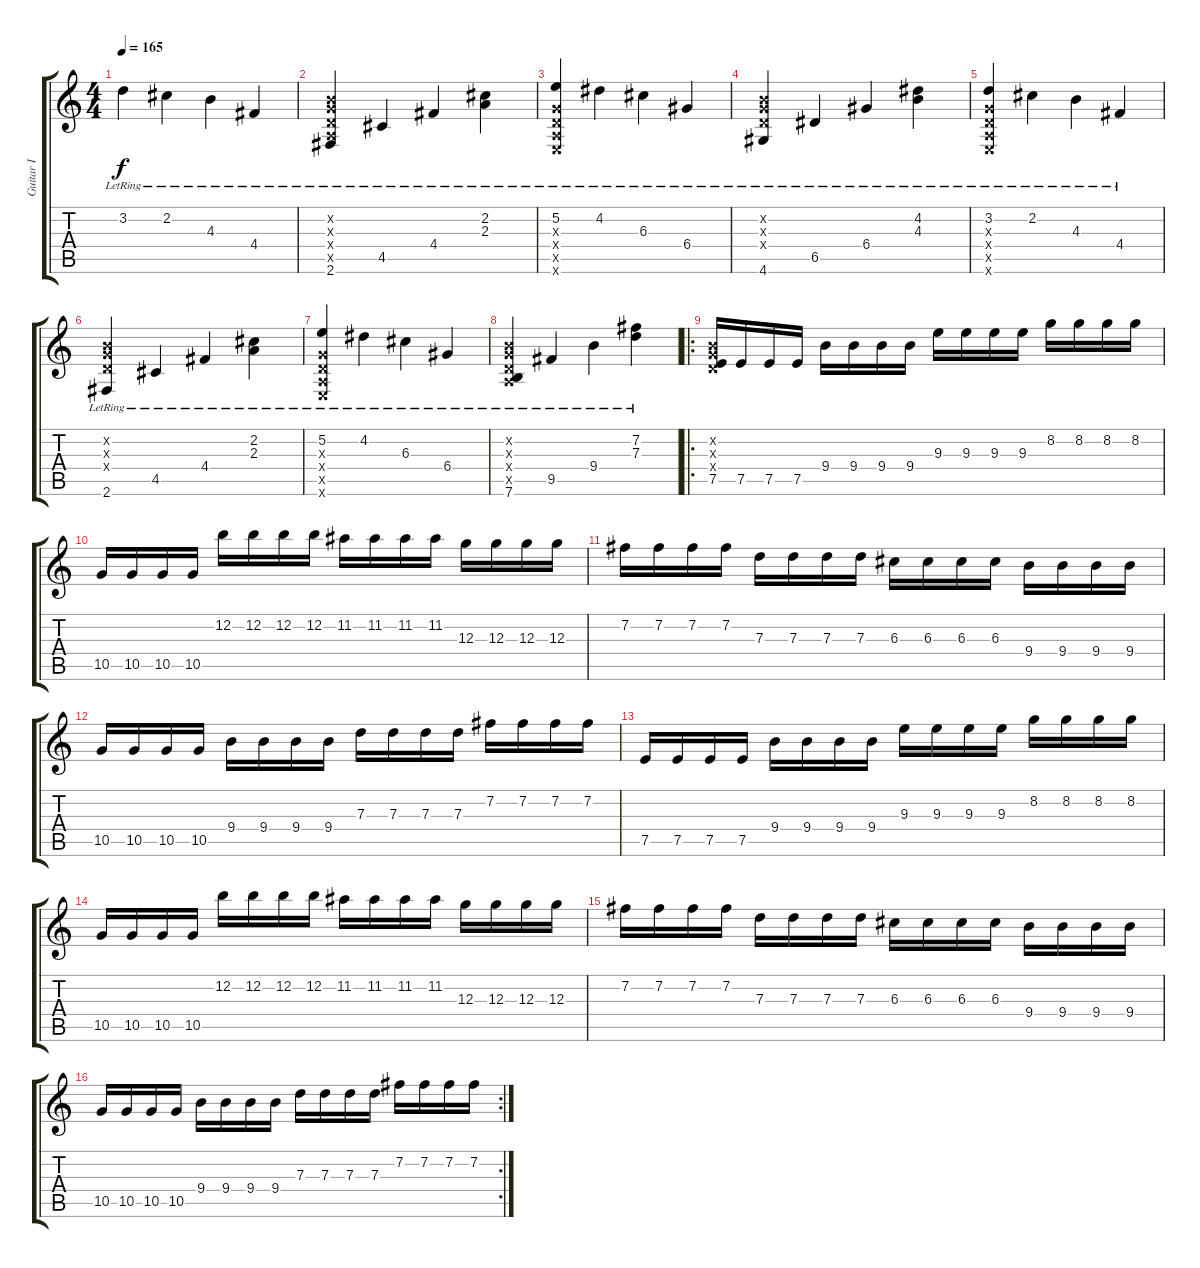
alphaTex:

\track ("Guitar I" "Guitar I") {instrument distortionguitar}
\staff {score tabs}
\tuning (E4 B3 G3 D3 A2 E2) {hide}
\ts (4 4)
\tempo 165
\clef g2
\ks c
3.2{lr}.4{dy f} 2.2{lr}.4 4.3{lr}.4 4.4{lr}.4 |
(0.2{x} 0.3{x} 0.4{x} 0.5{x} 2.6{lr}).4 4.5{lr}.4 4.4{lr}.4 (2.2{lr} 2.3{lr}).4 |
(5.2{lr} 0.3{x} 0.4{x} 0.5{x} 0.6{x}).4 4.2{lr}.4 6.3{lr}.4 6.4{lr}.4 |
(0.2{x} 0.3{x} 0.4{x} 4.6{lr}).4 6.5{lr}.4 6.4{lr}.4 (4.2{lr} 4.3{lr}).4 |
(3.2{lr} 0.3{x} 0.4{x} 0.5{x} 0.6{x}).4 2.2{lr}.4 4.3{lr}.4 4.4{lr}.4 |
(0.2{x} 0.3{x} 0.4{x} 2.6{lr}).4 4.5{lr}.4 4.4{lr}.4 (2.2{lr} 2.3{lr}).4 |
(5.2{lr} 0.3{x} 0.4{x} 0.5{x} 0.6{x}).4 4.2{lr}.4 6.3{lr}.4 6.4{lr}.4 |
(0.2{x} 0.3{x} 0.4{x} 0.5{x} 7.6{lr}).4 9.5{lr}.4 9.4{lr}.4 (7.2{lr} 7.3{lr}).4 |
\ro
(0.2{x} 0.3{x} 0.4{x} 7.5).16 7.5.16 7.5.16 7.5.16 9.4.16 9.4.16 9.4.16 9.4.16 9.3.16 9.3.16 9.3.16 9.3.16 8.2.16 8.2.16 8.2.16 8.2.16 |
10.5.16 10.5.16 10.5.16 10.5.16 12.2.16 12.2.16 12.2.16 12.2.16 11.2.16 11.2.16 11.2.16 11.2.16 12.3.16 12.3.16 12.3.16 12.3.16 |
7.2.16 7.2.16 7.2.16 7.2.16 7.3.16 7.3.16 7.3.16 7.3.16 6.3.16 6.3.16 6.3.16 6.3.16 9.4.16 9.4.16 9.4.16 9.4.16 |
10.5.16 10.5.16 10.5.16 10.5.16 9.4.16 9.4.16 9.4.16 9.4.16 7.3.16 7.3.16 7.3.16 7.3.16 7.2.16 7.2.16 7.2.16 7.2.16 |
7.5.16 7.5.16 7.5.16 7.5.16 9.4.16 9.4.16 9.4.16 9.4.16 9.3.16 9.3.16 9.3.16 9.3.16 8.2.16 8.2.16 8.2.16 8.2.16 |
10.5.16 10.5.16 10.5.16 10.5.16 12.2.16 12.2.16 12.2.16 12.2.16 11.2.16 11.2.16 11.2.16 11.2.16 12.3.16 12.3.16 12.3.16 12.3.16 |
7.2.16 7.2.16 7.2.16 7.2.16 7.3.16 7.3.16 7.3.16 7.3.16 6.3.16 6.3.16 6.3.16 6.3.16 9.4.16 9.4.16 9.4.16 9.4.16 |
\rc 2
10.5.16 10.5.16 10.5.16 10.5.16 9.4.16 9.4.16 9.4.16 9.4.16 7.3.16 7.3.16 7.3.16 7.3.16 7.2.16 7.2.16 7.2.16 7.2.16
